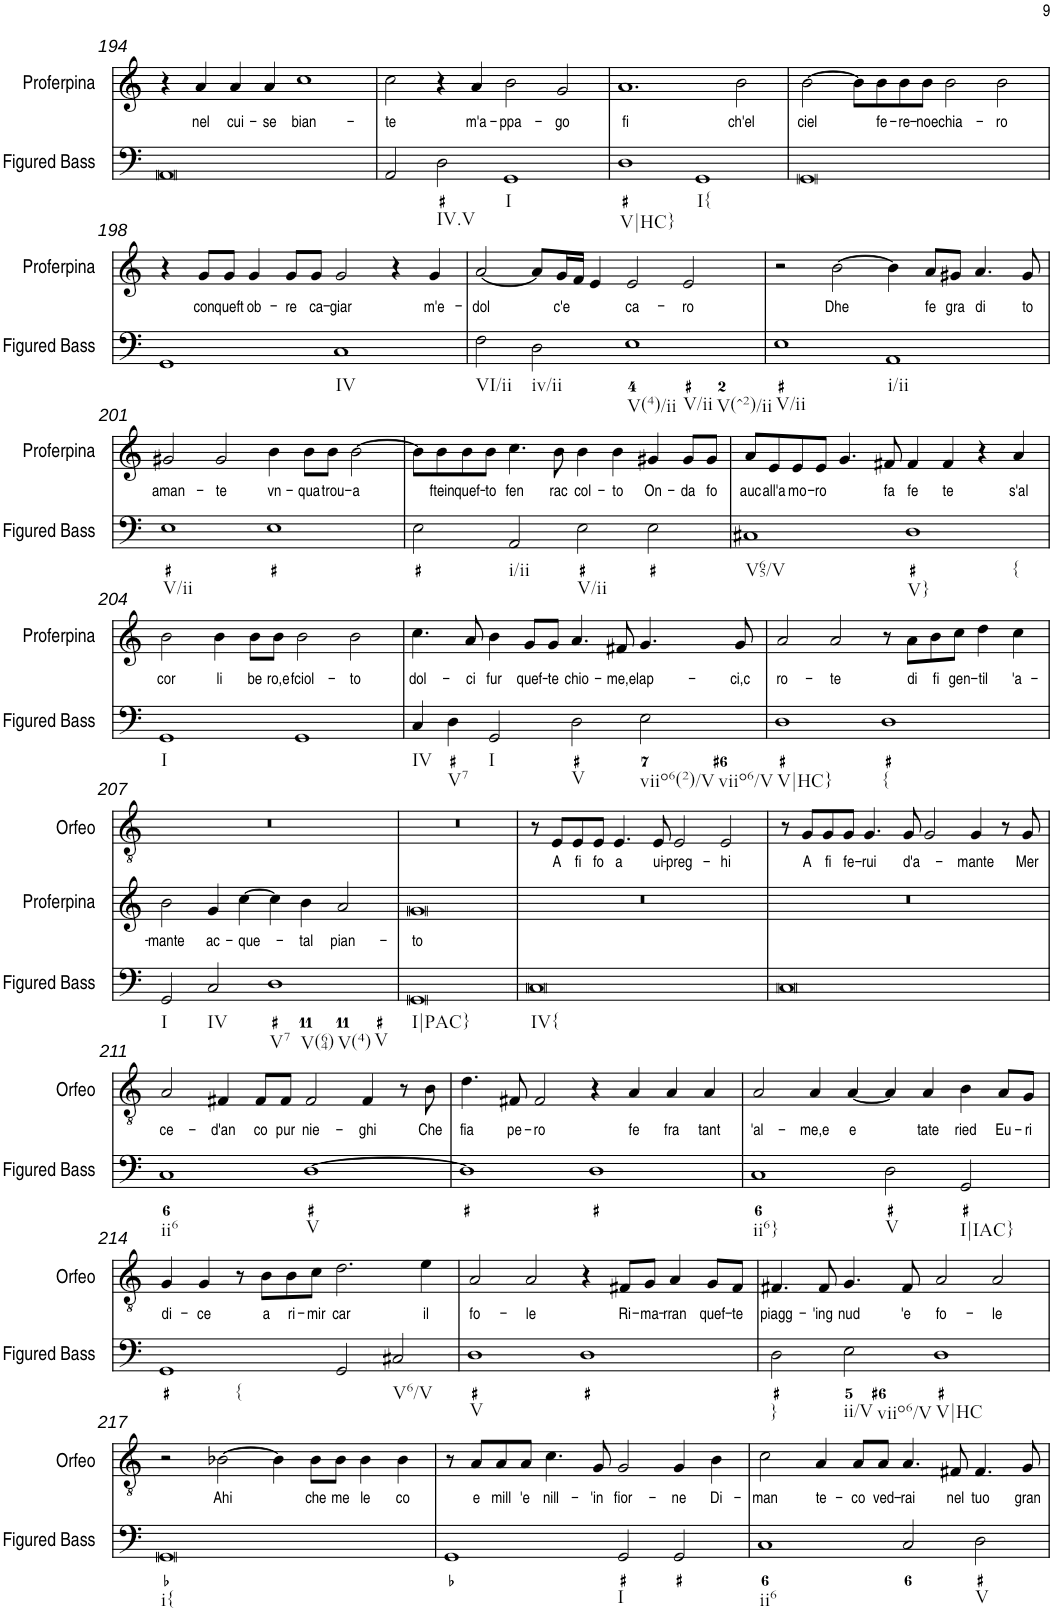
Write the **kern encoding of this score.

**kern	**kern	**text	**kern	**text
*part3	*part2	*part2	*part1	*part1
*staff3	*staff2	*staff2	*staff1	*staff1
*I"Figured Bass	*I"Proferpina	*	*I"Orfeo	*
*I'Figured Bass	*I'Proferpina	*	*I'Orfeo	*
!!LO:PB:g=z
*clefF4	*clefG2	*	*clefGv2	*
*k[]	*k[]	*	*k[]	*
*M4/2	*M4/2	*	*M4/2	*
=194	=194	=194	=194	=194
0AA	4r	.	0r	.
!	!	!LO:LY:b	!	!
.	4a/	nel	.	.
!	!	!LO:LY:b	!	!
.	4a/	cui-	.	.
!	!	!LO:LY:b	!	!
.	4a/	-se	.	.
!	!	!LO:LY:b	!	!
.	1cc	bian-	.	.
=195	=195	=195	=195	=195
!	!	!LO:LY:b	!	!
2AA/	2cc\	-te	0r	.
!LO:TX:b:t=IV.V	!	!	!	!
2D\	4r	.	.	.
!	!	!LO:LY:b	!	!
.	4a/	m'a-	.	.
!LO:TX:b:t=I	!	!	!	!
!	!	!LO:LY:b	!	!
1GG	2b\	-ppa-	.	.
!	!	!LO:LY:b	!	!
.	2g/	-go	.	.
=196	=196	=196	=196	=196
!LO:TX:b:t=V|HC}	!	!	!	!
!	!	!LO:LY:b	!	!
1D	1.a	fi	0r	.
!LO:TX:b:t=I{	!	!	!	!
1GG	.	.	.	.
!	!	!LO:LY:b	!	!
.	2b\	ch'el	.	.
=197	=197	=197	=197	=197
!	!	!LO:LY:b	!	!
0GG	[2b\	ciel	0r	.
.	8b\L]	.	.	.
!	!	!LO:LY:b	!	!
.	8b\	fe-	.	.
!	!	!LO:LY:b	!	!
.	8b\	-re-	.	.
!	!	!LO:LY:b	!	!
.	8b\J	-noe	.	.
!	!	!LO:LY:b	!	!
.	2b\	chia-	.	.
!	!	!LO:LY:b	!	!
.	2b\	-ro	.	.
!!LO:LB:g=z
=198	=198	=198	=198	=198
1GG	4r	.	0r	.
!	!	!LO:LY:b	!	!
.	8g/L	con	.	.
!	!	!LO:LY:b	!	!
.	8g/J	queft	.	.
!	!	!LO:LY:b	!	!
.	4g/	ob-	.	.
!	!	!LO:LY:b	!	!
.	8g/L	-re	.	.
!	!	!LO:LY:b	!	!
.	8g/J	ca-	.	.
!LO:TX:b:t=IV	!	!	!	!
!	!	!LO:LY:b	!	!
1C	2g/	-giar	.	.
.	4r	.	.	.
!	!	!LO:LY:b	!	!
.	4g/	m'e-	.	.
=199	=199	=199	=199	=199
!LO:TX:b:t=VI/ii	!	!	!	!
!	!	!LO:LY:b	!	!
2F\	[2a/	-dol	0r	.
!LO:TX:b:t=iv/ii	!	!	!	!
2D\	8a/L]	.	.	.
!	!	!LO:LY:b	!	!
.	16g/L	c'e	.	.
.	16f/JJ	.	.	.
.	4e/	.	.	.
!LO:TX:b:t=V(4)/ii	!	!	!	!
!LO:TX:b:t=V/ii	!	!	!	!
!LO:TX:b:t=V(^2)/ii	!	!	!	!
!	!	!LO:LY:b	!	!
1E	2e/	ca-	.	.
!	!	!LO:LY:b	!	!
.	2e/	-ro	.	.
=200	=200	=200	=200	=200
!LO:TX:b:t=V/ii	!	!	!	!
1E	2r	.	0r	.
!	!	!LO:LY:b	!	!
.	[2b\	Dhe	.	.
!LO:TX:b:t=i/ii	!	!	!	!
1AA	4b\]	.	.	.
!	!	!LO:LY:b	!	!
.	8a/L	fe	.	.
!	!	!LO:LY:b	!	!
.	8g#X/J	gra	.	.
!	!	!LO:LY:b	!	!
.	4.a/	di	.	.
!	!	!LO:LY:b	!	!
.	8g#/	to	.	.
!!LO:LB:g=z
=201	=201	=201	=201	=201
!LO:TX:b:t=V/ii	!	!	!	!
!	!	!LO:LY:b	!	!
1E	2g#X/	aman-	0r	.
!	!	!LO:LY:b	!	!
.	2g#/	-te	.	.
!	!	!LO:LY:b	!	!
1E	4b\	vn-	.	.
!	!	!LO:LY:b	!	!
.	8b\L	-qua	.	.
!	!	!LO:LY:b	!	!
.	8b\J	trou-	.	.
!	!	!LO:LY:b	!	!
.	[2b\	-a	.	.
=202	=202	=202	=202	=202
2E\	8b\L]	.	0r	.
!	!	!LO:LY:b	!	!
.	8b\	ftein	.	.
!	!	!LO:LY:b	!	!
.	8b\	quef-	.	.
!	!	!LO:LY:b	!	!
.	8b\J	-to	.	.
!LO:TX:b:t=i/ii	!	!	!	!
!	!	!LO:LY:b	!	!
2AA/	4.cc\	fen	.	.
!	!	!LO:LY:b	!	!
.	8b\	rac	.	.
!LO:TX:b:t=V/ii	!	!	!	!
!	!	!LO:LY:b	!	!
2E\	4b\	col-	.	.
!	!	!LO:LY:b	!	!
.	4b\	-to	.	.
!	!	!LO:LY:b	!	!
2E\	4g#X/	On-	.	.
!	!	!LO:LY:b	!	!
.	8g#/L	-da	.	.
!	!	!LO:LY:b	!	!
.	8g#/J	fo	.	.
=203	=203	=203	=203	=203
!LO:TX:b:t=V65/V	!	!	!	!
!	!	!LO:LY:b	!	!
1C#X	8a/L	auc	0r	.
!	!	!LO:LY:b	!	!
.	8e/	all'a	.	.
!	!	!LO:LY:b	!	!
.	8e/	mo-	.	.
!	!	!LO:LY:b	!	!
.	8e/J	-ro	.	.
.	4.g/	.	.	.
!	!	!LO:LY:b	!	!
.	8f#X/	fa	.	.
!LO:TX:b:t=V}	!	!	!	!
!LO:TX:b:t={	!	!	!	!
!	!	!LO:LY:b	!	!
1D	4f#/	fe	.	.
!	!	!LO:LY:b	!	!
.	4f#/	te	.	.
.	4r	.	.	.
!	!	!LO:LY:b	!	!
.	4a/	s'al	.	.
!!LO:LB:g=z
=204	=204	=204	=204	=204
!LO:TX:b:t=I	!	!	!	!
!	!	!LO:LY:b	!	!
1GG	2b\	cor	0r	.
!	!	!LO:LY:b	!	!
.	4b\	li	.	.
!	!	!LO:LY:b	!	!
.	8b\L	be	.	.
!	!	!LO:LY:b	!	!
.	8b\J	ro,e	.	.
!	!	!LO:LY:b	!	!
1GG	2b\	fciol-	.	.
!	!	!LO:LY:b	!	!
.	2b\	-to	.	.
=205	=205	=205	=205	=205
!LO:TX:b:t=IV	!	!	!	!
!	!	!LO:LY:b	!	!
4C/	4.cc\	dol-	0r	.
!LO:TX:b:t=V7	!	!	!	!
4D\	.	.	.	.
!	!	!LO:LY:b	!	!
.	8a/	-ci	.	.
!LO:TX:b:t=I	!	!	!	!
!	!	!LO:LY:b	!	!
2GG/	4b\	fur	.	.
!	!	!LO:LY:b	!	!
.	8g/L	quef-	.	.
!	!	!LO:LY:b	!	!
.	8g/J	-te	.	.
!LO:TX:b:t=V	!	!	!	!
!	!	!LO:LY:b	!	!
2D\	4.a/	chio-	.	.
!	!	!LO:LY:b	!	!
.	8f#X/	-me,e	.	.
!LO:TX:b:t=viio6(2)/V	!	!	!	!
!LO:TX:b:t=viio6/V	!	!	!	!
!	!	!LO:LY:b	!	!
2E\	4.g/	lap-	.	.
!	!	!LO:LY:b	!	!
.	8g/	-ci,c	.	.
=206	=206	=206	=206	=206
!LO:TX:b:t=V|HC}	!	!	!	!
!	!	!LO:LY:b	!	!
1D	2a/	ro-	0r	.
!	!	!LO:LY:b	!	!
.	2a/	-te	.	.
!LO:TX:b:t={	!	!	!	!
1D	8r	.	.	.
!	!	!LO:LY:b	!	!
.	8a\L	di	.	.
!	!	!LO:LY:b	!	!
.	8b\	fi	.	.
!	!	!LO:LY:b	!	!
.	8cc\J	gen-	.	.
!	!	!LO:LY:b	!	!
.	4dd\	-til	.	.
!	!	!LO:LY:b	!	!
.	4cc\	'a-	.	.
!!LO:LB:g=z
=207	=207	=207	=207	=207
!LO:TX:b:t=I	!	!	!	!
!	!	!LO:LY:b	!	!
2GG/	2b\	-mante	0r	.
!LO:TX:b:t=IV	!	!	!	!
!	!	!LO:LY:b	!	!
2C/	4g/	ac-	.	.
!	!	!LO:LY:b	!	!
.	[4cc\	-que-	.	.
!LO:TX:b:t=V7	!	!	!	!
!LO:TX:b:t=V(64)	!	!	!	!
!LO:TX:b:t=V(4)	!	!	!	!
!LO:TX:b:t=V	!	!	!	!
1D	4cc\]	.	.	.
!	!	!LO:LY:b	!	!
.	4b\	-tal	.	.
!	!	!LO:LY:b	!	!
.	2a/	pian-	.	.
=208	=208	=208	=208	=208
!LO:TX:b:t=I|PAC}	!	!	!	!
!	!	!LO:LY:b	!	!
0GG	0g	-to	0r	.
=209	=209	=209	=209	=209
!LO:TX:b:t=IV{	!	!	!	!
0C	0r	.	8r	.
!	!	!	!	!LO:LY:b
.	.	.	8E/L	A
!	!	!	!	!LO:LY:b
.	.	.	8E/	fi
!	!	!	!	!LO:LY:b
.	.	.	8E/J	fo
!	!	!	!	!LO:LY:b
.	.	.	4.E/	a
!	!	!	!	!LO:LY:b
.	.	.	8E/	ui-
!	!	!	!	!LO:LY:b
.	.	.	2E/	-preg-
!	!	!	!	!LO:LY:b
.	.	.	2E/	-hi
=210	=210	=210	=210	=210
0C	0r	.	8r	.
!	!	!	!	!LO:LY:b
.	.	.	8G/L	A
!	!	!	!	!LO:LY:b
.	.	.	8G/	fi
!	!	!	!	!LO:LY:b
.	.	.	8G/J	fe-
!	!	!	!	!LO:LY:b
.	.	.	4.G/	-rui
!	!	!	!	!LO:LY:b
.	.	.	8G/	d'a-
.	.	.	2G/	.
!	!	!	!	!LO:LY:b
.	.	.	4G/	-mante
.	.	.	8r	.
!	!	!	!	!LO:LY:b
.	.	.	8G/	Mer
!!LO:LB:g=z
=211	=211	=211	=211	=211
!LO:TX:b:t=ii6	!	!	!	!
!	!	!	!	!LO:LY:b
1C	0r	.	2A/	ce-
!	!	!	!	!LO:LY:b
.	.	.	4F#X/	-d'an
!	!	!	!	!LO:LY:b
.	.	.	8F#/L	co
!	!	!	!	!LO:LY:b
.	.	.	8F#/J	pur
!LO:TX:b:t=V	!	!	!	!
!	!	!	!	!LO:LY:b
[1D	.	.	2F#/	nie-
!	!	!	!	!LO:LY:b
.	.	.	4F#/	-ghi
.	.	.	8r	.
!	!	!	!	!LO:LY:b
.	.	.	8B\	Che
=212	=212	=212	=212	=212
!	!	!	!	!LO:LY:b
1D]	0r	.	4.d\	fia
!	!	!	!	!LO:LY:b
.	.	.	8F#X/	pe-
!	!	!	!	!LO:LY:b
.	.	.	2F#/	-ro
1D	.	.	4r	.
!	!	!	!	!LO:LY:b
.	.	.	4A/	fe
!	!	!	!	!LO:LY:b
.	.	.	4A/	fra
!	!	!	!	!LO:LY:b
.	.	.	4A/	tant
=213	=213	=213	=213	=213
!LO:TX:b:t=ii6}	!	!	!	!
!	!	!	!	!LO:LY:b
1C	0r	.	2A/	'al-
!	!	!	!	!LO:LY:b
.	.	.	4A/	-me,e
!	!	!	!	!LO:LY:b
.	.	.	[4A/	e
!LO:TX:b:t=V	!	!	!	!
2D\	.	.	4A/]	.
!	!	!	!	!LO:LY:b
.	.	.	4A/	tate
!LO:TX:b:t=I|IAC}	!	!	!	!
!	!	!	!	!LO:LY:b
2GG/	.	.	4B\	ried
!	!	!	!	!LO:LY:b
.	.	.	8A/L	Eu-
!	!	!	!	!LO:LY:b
.	.	.	8G/J	-ri
!!LO:LB:g=z
=214	=214	=214	=214	=214
!LO:TX:b:t={	!	!	!	!
!	!	!	!	!LO:LY:b
1GG	0r	.	4G/	di-
!	!	!	!	!LO:LY:b
.	.	.	4G/	-ce
.	.	.	8r	.
!	!	!	!	!LO:LY:b
.	.	.	8B\L	a
!	!	!	!	!LO:LY:b
.	.	.	8B\	ri-
!	!	!	!	!LO:LY:b
.	.	.	8c\J	-mir
!	!	!	!	!LO:LY:b
2GG/	.	.	2.d\	car
!LO:TX:b:t=V6/V	!	!	!	!
2C#X/	.	.	.	.
!	!	!	!	!LO:LY:b
.	.	.	4e\	il
=215	=215	=215	=215	=215
!LO:TX:b:t=V	!	!	!	!
!	!	!	!	!LO:LY:b
1D	0r	.	2A/	fo-
!	!	!	!	!LO:LY:b
.	.	.	2A/	-le
1D	.	.	4r	.
!	!	!	!	!LO:LY:b
.	.	.	8F#X/L	Ri-
!	!	!	!	!LO:LY:b
.	.	.	8G/J	-ma-
!	!	!	!	!LO:LY:b
.	.	.	4A/	-rran
!	!	!	!	!LO:LY:b
.	.	.	8G/L	quef-
!	!	!	!	!LO:LY:b
.	.	.	8F#/J	-te
=216	=216	=216	=216	=216
!LO:TX:b:t=}	!	!	!	!
!	!	!	!	!LO:LY:b
2D\	0r	.	4.F#X/	piagg-
!	!	!	!	!LO:LY:b
.	.	.	8F#/	-'ing
!LO:TX:b:t=ii/V	!	!	!	!
!LO:TX:b:t=viio6/V	!	!	!	!
!	!	!	!	!LO:LY:b
2E\	.	.	4.G/	nud
!	!	!	!	!LO:LY:b
.	.	.	8F#/	'e
!LO:TX:b:t=V|HC	!	!	!	!
!	!	!	!	!LO:LY:b
1D	.	.	2A/	fo-
!	!	!	!	!LO:LY:b
.	.	.	2A/	-le
!!LO:LB:g=z
=217	=217	=217	=217	=217
!LO:TX:b:t=i{	!	!	!	!
0GG	0r	.	2r	.
!	!	!	!	!LO:LY:b
.	.	.	[2B-X\	Ahi
.	.	.	4B-\]	.
!	!	!	!	!LO:LY:b
.	.	.	8B-\L	che
!	!	!	!	!LO:LY:b
.	.	.	8B-\J	me
!	!	!	!	!LO:LY:b
.	.	.	4B-\	le
!	!	!	!	!LO:LY:b
.	.	.	4B-\	co
=218	=218	=218	=218	=218
1GG	0r	.	8r	.
!	!	!	!	!LO:LY:b
.	.	.	8A/L	e
!	!	!	!	!LO:LY:b
.	.	.	8A/	mill
!	!	!	!	!LO:LY:b
.	.	.	8A/J	'e
!	!	!	!	!LO:LY:b
.	.	.	4.c\	nill-
!	!	!	!	!LO:LY:b
.	.	.	8G/	-'in
!LO:TX:b:t=I	!	!	!	!
!	!	!	!	!LO:LY:b
2GG/	.	.	2G/	fior-
!	!	!	!	!LO:LY:b
2GG/	.	.	4G/	-ne
!	!	!	!	!LO:LY:b
.	.	.	4B\	Di-
=219	=219	=219	=219	=219
!LO:TX:b:t=ii6	!	!	!	!
!	!	!	!	!LO:LY:b
1C	0r	.	2c\	-man
!	!	!	!	!LO:LY:b
.	.	.	4A/	te-
!	!	!	!	!LO:LY:b
.	.	.	8A/L	-co
!	!	!	!	!LO:LY:b
.	.	.	8A/J	ved-
!	!	!	!	!LO:LY:b
2C/	.	.	4.A/	-rai
!	!	!	!	!LO:LY:b
.	.	.	8F#X/	nel
!LO:TX:b:t=V	!	!	!	!
!	!	!	!	!LO:LY:b
2D\	.	.	4.F#/	tuo
!	!	!	!	!LO:LY:b
.	.	.	8G/	gran
=	=	=	=	=
*-	*-	*-	*-	*-
